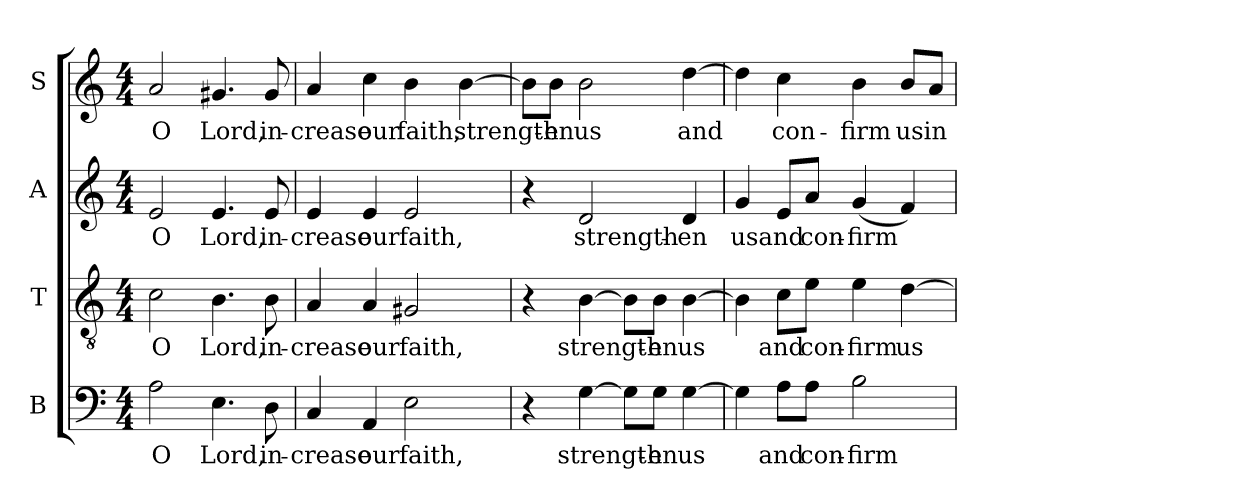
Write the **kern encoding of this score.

**kern	**text	**kern	**text	**kern	**text	**kern	**text
*part4	*part4	*part3	*part3	*part2	*part2	*part1	*part1
*staff4	*staff4	*staff3	*staff3	*staff2	*staff2	*staff1	*staff1
*I"B	*	*I"T	*	*I"A	*	*I"S	*
*I'B.	*	*I'T.	*	*I'A.	*	*I'S.	*
!!LO:PB:g=z
*clefF4	*	*clefGv2	*	*clefG2	*	*clefG2	*
*	*	*ITrd7c12	*	*	*	*	*
*k[]	*	*k[]	*	*k[]	*	*k[]	*
*C:	*	*C:	*	*C:	*	*C:	*
*M4/4	*	*M4/4	*	*M4/4	*	*M4/4	*
=1	=1	=1	=1	=1	=1	=1	=1
!	!LO:LY:b:color=#000000	!	!	!	!	!	!
!	!	!	!LO:LY:b:color=#000000	!	!	!	!
!	!	!	!	!	!LO:LY:b:color=#000000	!	!
!	!	!	!	!	!	!	!LO:LY:b:color=#000000
2Ai\	O	2Ci\	O	2ei/	O	2ai/	O
!	!LO:LY:b:color=#000000	!	!	!	!	!	!
!	!	!	!LO:LY:b:color=#000000	!	!	!	!
!	!	!	!	!	!LO:LY:b:color=#000000	!	!
!	!	!	!	!	!	!	!LO:LY:b:color=#000000
4.Ei\	Lord,	4.BBi\	Lord,	4.ei/	Lord,	4.g#Xi/	Lord,
!	!LO:LY:b:color=#000000	!	!	!	!	!	!
!	!	!	!LO:LY:b:color=#000000	!	!	!	!
!	!	!	!	!	!LO:LY:b:color=#000000	!	!
!	!	!	!	!	!	!	!LO:LY:b:color=#000000
8Di\	in-	8BBi\	in-	8ei/	in-	8g#i/	in-
=2	=2	=2	=2	=2	=2	=2	=2
!	!LO:LY:b:color=#000000	!	!	!	!	!	!
!	!	!	!LO:LY:b:color=#000000	!	!	!	!
!	!	!	!	!	!LO:LY:b:color=#000000	!	!
!	!	!	!	!	!	!	!LO:LY:b:color=#000000
4Ci/	-crease	4AAi/	-crease	4ei/	-crease	4ai/	-crease
!	!LO:LY:b:color=#000000	!	!	!	!	!	!
!	!	!	!LO:LY:b:color=#000000	!	!	!	!
!	!	!	!	!	!LO:LY:b:color=#000000	!	!
!	!	!	!	!	!	!	!LO:LY:b:color=#000000
4AAi/	our	4AAi/	our	4ei/	our	4cci\	our
!	!LO:LY:b:color=#000000	!	!	!	!	!	!
!	!	!	!LO:LY:b:color=#000000	!	!	!	!
!	!	!	!	!	!LO:LY:b:color=#000000	!	!
!	!	!	!	!	!	!	!LO:LY:b:color=#000000
2Ei\	faith,	2GG#Xi/	faith,	2ei/	faith,	4bi\	faith,
!	!	!	!	!	!	!	!LO:LY:b:color=#000000
.	.	.	.	.	.	[4bi\	strength-
=3	=3	=3	=3	=3	=3	=3	=3
4r	.	4r	.	4r	.	8bi\L]	.
!	!	!	!	!	!	!	!LO:LY:b:color=#000000
.	.	.	.	.	.	8bi\J	-en
!	!LO:LY:b:color=#000000	!	!	!	!	!	!
!	!	!	!LO:LY:b:color=#000000	!	!	!	!
!	!	!	!	!	!LO:LY:b:color=#000000	!	!
!	!	!	!	!	!	!	!LO:LY:b:color=#000000
[4Gi\	strength-	[4BBi\	strength-	2di/	strength-	2bi\	us
8Gi\L]	.	8BBi\L]	.	.	.	.	.
!	!LO:LY:b:color=#000000	!	!	!	!	!	!
!	!	!	!LO:LY:b:color=#000000	!	!	!	!
8Gi\J	-en	8BBi\J	-en	.	.	.	.
!	!LO:LY:b:color=#000000	!	!	!	!	!	!
!	!	!	!LO:LY:b:color=#000000	!	!	!	!
!	!	!	!	!	!LO:LY:b:color=#000000	!	!
!	!	!	!	!	!	!	!LO:LY:b:color=#000000
[4Gi\	us	[4BBi\	us	4di/	-en	[4ddi\	and
=4	=4	=4	=4	=4	=4	=4	=4
!	!	!	!	!	!LO:LY:b:color=#000000	!	!
4Gi\]	.	4BBi\]	.	4gi/	us	4ddi\]	.
!	!LO:LY:b:color=#000000	!	!	!	!	!	!
!	!	!	!LO:LY:b:color=#000000	!	!	!	!
!	!	!	!	!	!LO:LY:b:color=#000000	!	!
!	!	!	!	!	!	!	!LO:LY:b:color=#000000
8Ai\L	and	8Ci\L	and	8ei/L	and	4cci\	con-
!	!LO:LY:b:color=#000000	!	!	!	!	!	!
!	!	!	!LO:LY:b:color=#000000	!	!	!	!
!	!	!	!	!	!LO:LY:b:color=#000000	!	!
8Ai\J	con-	8Ei\J	con-	8ai/J	con-	.	.
!	!LO:LY:b:color=#000000	!	!	!	!	!	!
!	!	!	!LO:LY:b:color=#000000	!	!	!	!
!	!	!	!	!	!LO:LY:b:color=#000000	!	!
!	!	!	!	!	!	!	!LO:LY:b:color=#000000
2Bi\	-firm	4Ei\	-firm	(4gi/	-firm	4bi\	-firm
!	!	!	!LO:LY:b:color=#000000	!	!	!	!
!	!	!	!	!	!	!	!LO:LY:b:color=#000000
.	.	[4Di\	us	4fi/)	.	8bi/L	us
!	!	!	!	!	!	!	!LO:LY:b:color=#000000
.	.	.	.	.	.	8ai/J	in
=	=	=	=	=	=	=	=
*-	*-	*-	*-	*-	*-	*-	*-
